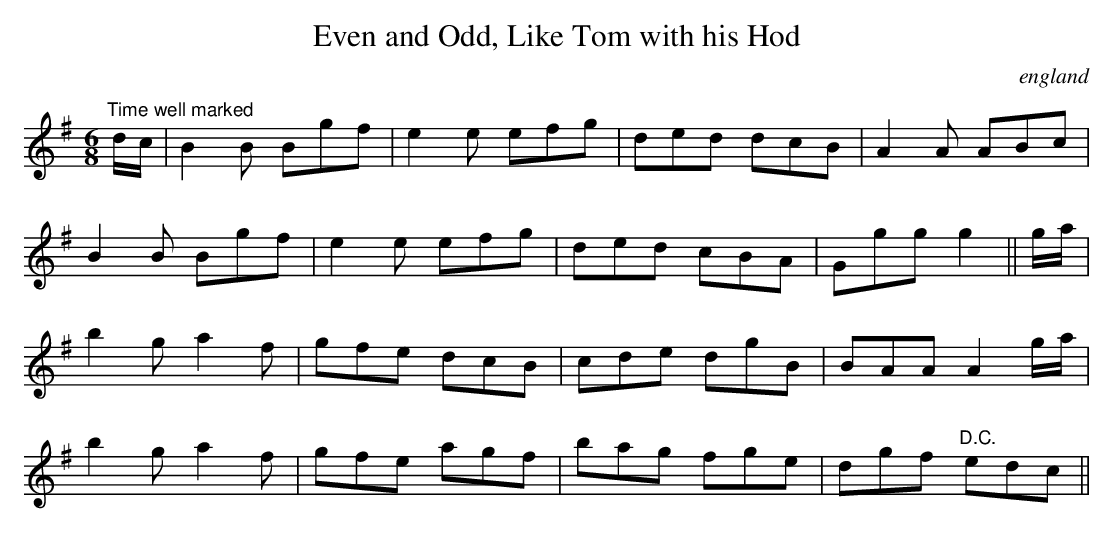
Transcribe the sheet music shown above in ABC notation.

X:1
T:Even and Odd, Like Tom with his Hod
O:england
L:1/8
M:6/8
K:G
"Time well marked"\
d/c/|B2 B Bgf|e2 e efg|ded dcB|A2 A ABc|
B2 B Bgf|e2 e efg|ded cBA|Ggg g2||g/a/|
b2 g a2 f|gfe dcB|cde dgB|BAA A2 g/a/|
b2 g a2 f|gfe agf|bag fge|dgf "D.C."edc||
